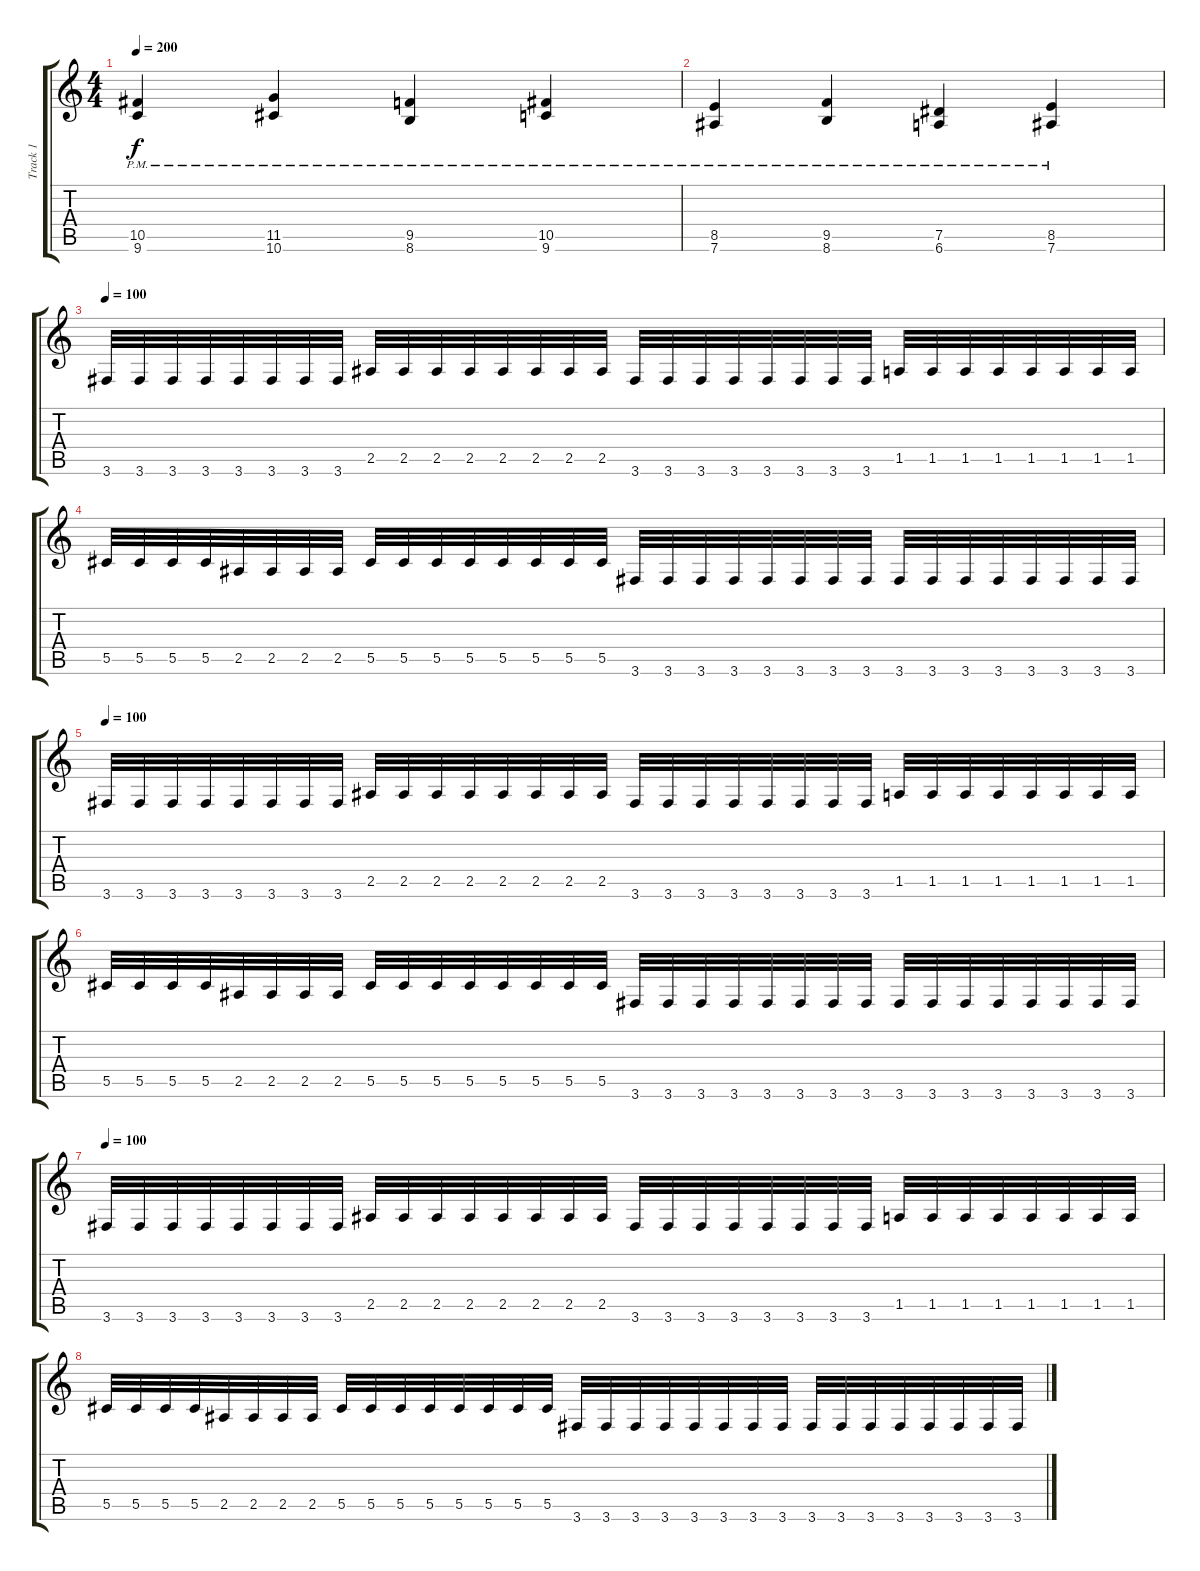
\track ("Track 1" "Track 1") {instrument distortionguitar}
\staff {score tabs}
\tuning (Eb4 Bb3 Gb3 Db3 Ab2 Eb2) {hide}
\ts (4 4)
\tempo 200
\clef g2
\ks c
(10.5{pm} 9.6{pm}).4{dy f} (11.5{pm} 10.6{pm}).4 (9.5{pm} 8.6{pm}).4 (10.5{pm} 9.6{pm}).4 |
(8.5{pm} 7.6{pm}).4 (9.5{pm} 8.6{pm}).4 (7.5{pm} 6.6{pm}).4 (8.5{pm} 7.6{pm}).4 |
\tempo 100
3.6.32 3.6.32 3.6.32 3.6.32 3.6.32 3.6.32 3.6.32 3.6.32 2.5.32 2.5.32 2.5.32 2.5.32 2.5.32 2.5.32 2.5.32 2.5.32 3.6.32 3.6.32 3.6.32 3.6.32 3.6.32 3.6.32 3.6.32 3.6.32 1.5.32 1.5.32 1.5.32 1.5.32 1.5.32 1.5.32 1.5.32 1.5.32 |
5.5.32 5.5.32 5.5.32 5.5.32 2.5.32 2.5.32 2.5.32 2.5.32 5.5.32 5.5.32 5.5.32 5.5.32 5.5.32 5.5.32 5.5.32 5.5.32 3.6.32 3.6.32 3.6.32 3.6.32 3.6.32 3.6.32 3.6.32 3.6.32 3.6.32 3.6.32 3.6.32 3.6.32 3.6.32 3.6.32 3.6.32 3.6.32 |
\tempo 100
3.6.32 3.6.32 3.6.32 3.6.32 3.6.32 3.6.32 3.6.32 3.6.32 2.5.32 2.5.32 2.5.32 2.5.32 2.5.32 2.5.32 2.5.32 2.5.32 3.6.32 3.6.32 3.6.32 3.6.32 3.6.32 3.6.32 3.6.32 3.6.32 1.5.32 1.5.32 1.5.32 1.5.32 1.5.32 1.5.32 1.5.32 1.5.32 |
5.5.32 5.5.32 5.5.32 5.5.32 2.5.32 2.5.32 2.5.32 2.5.32 5.5.32 5.5.32 5.5.32 5.5.32 5.5.32 5.5.32 5.5.32 5.5.32 3.6.32 3.6.32 3.6.32 3.6.32 3.6.32 3.6.32 3.6.32 3.6.32 3.6.32 3.6.32 3.6.32 3.6.32 3.6.32 3.6.32 3.6.32 3.6.32 |
\tempo 100
3.6.32 3.6.32 3.6.32 3.6.32 3.6.32 3.6.32 3.6.32 3.6.32 2.5.32 2.5.32 2.5.32 2.5.32 2.5.32 2.5.32 2.5.32 2.5.32 3.6.32 3.6.32 3.6.32 3.6.32 3.6.32 3.6.32 3.6.32 3.6.32 1.5.32 1.5.32 1.5.32 1.5.32 1.5.32 1.5.32 1.5.32 1.5.32 |
5.5.32 5.5.32 5.5.32 5.5.32 2.5.32 2.5.32 2.5.32 2.5.32 5.5.32 5.5.32 5.5.32 5.5.32 5.5.32 5.5.32 5.5.32 5.5.32 3.6.32 3.6.32 3.6.32 3.6.32 3.6.32 3.6.32 3.6.32 3.6.32 3.6.32 3.6.32 3.6.32 3.6.32 3.6.32 3.6.32 3.6.32 3.6.32
